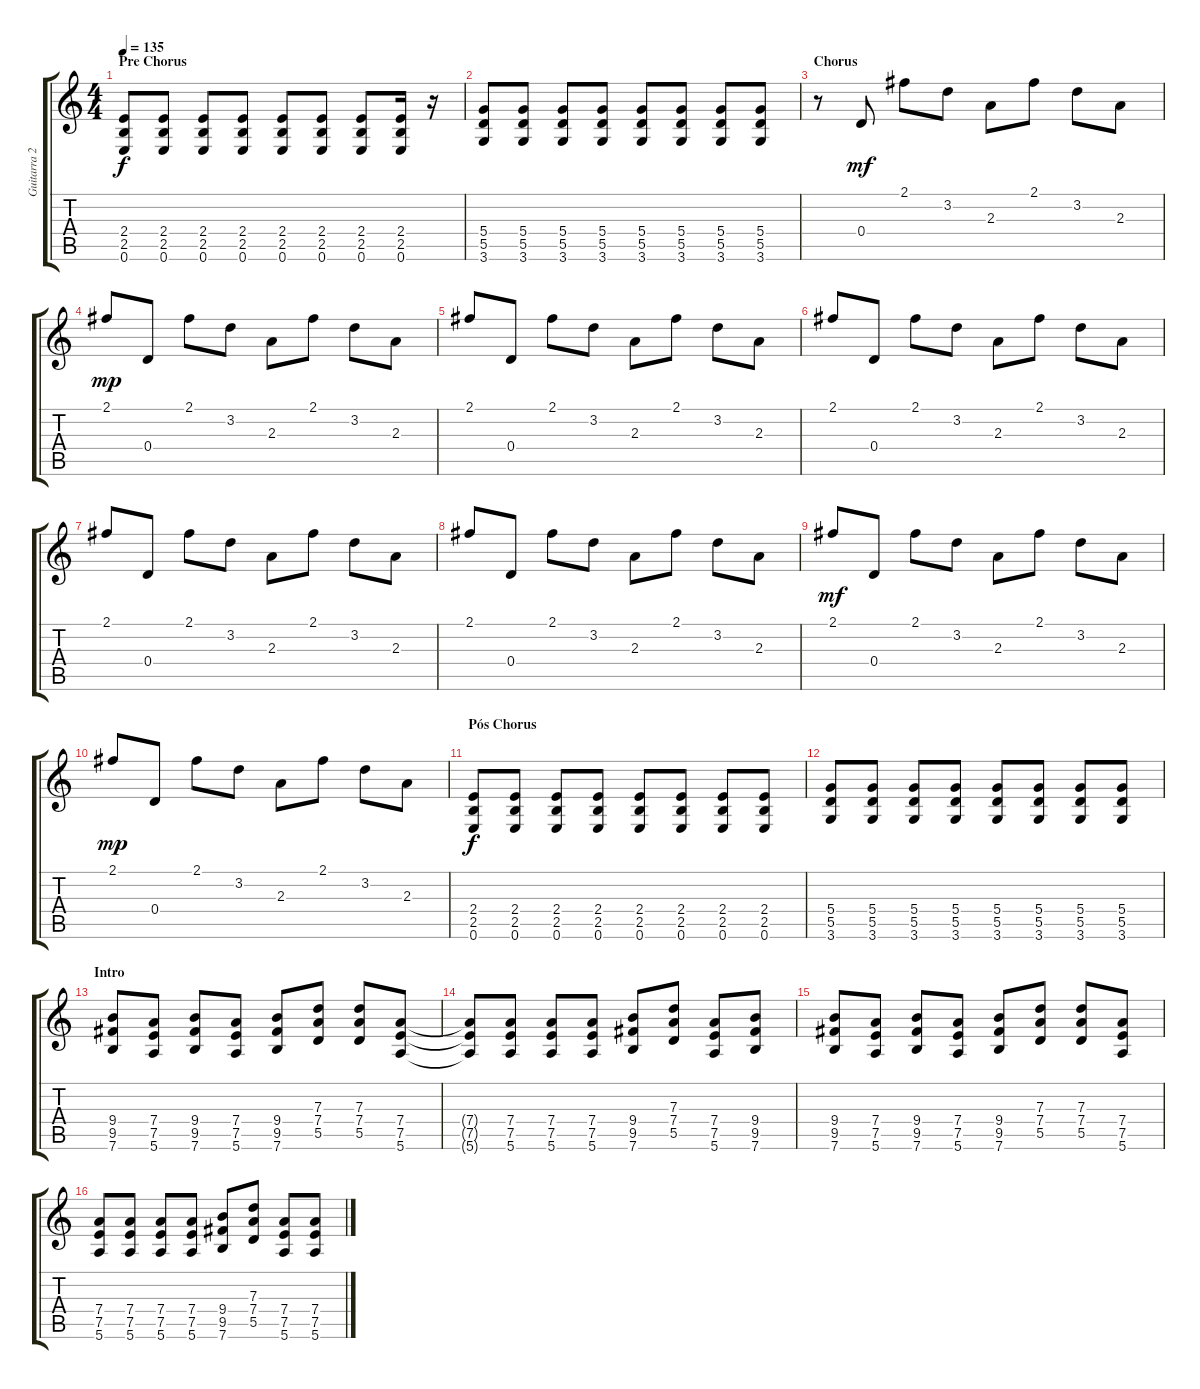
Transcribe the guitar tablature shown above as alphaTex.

\track ("Guitarra 2 - Erik" "Guitarra 2") {instrument distortionguitar}
\staff {score tabs}
\tuning (E4 B3 G3 D3 A2 E2) {hide}
\ts (4 4)
\section ("" "Pre Chorus")
\tempo 135
\clef g2
\ks c
(2.4 2.5 0.6).8{dy f} (2.4 2.5 0.6).8 (2.4 2.5 0.6).8 (2.4 2.5 0.6).8 (2.4 2.5 0.6).8 (2.4 2.5 0.6).8 (2.4 2.5 0.6).8 (2.4 2.5 0.6).16 r.16 |
(5.4 5.5 3.6).8 (5.4 5.5 3.6).8 (5.4 5.5 3.6).8 (5.4 5.5 3.6).8 (5.4 5.5 3.6).8 (5.4 5.5 3.6).8 (5.4 5.5 3.6).8 (5.4 5.5 3.6).8 |
\section ("" "Chorus")
r.8 0.4.8{dy mf} 2.1.8 3.2.8 2.3.8 2.1.8 3.2.8 2.3.8 |
2.1.8{dy mp} 0.4.8 2.1.8 3.2.8 2.3.8 2.1.8 3.2.8 2.3.8 |
2.1.8 0.4.8 2.1.8 3.2.8 2.3.8 2.1.8 3.2.8 2.3.8 |
2.1.8 0.4.8 2.1.8 3.2.8 2.3.8 2.1.8 3.2.8 2.3.8 |
2.1.8 0.4.8 2.1.8 3.2.8 2.3.8 2.1.8 3.2.8 2.3.8 |
2.1.8 0.4.8 2.1.8 3.2.8 2.3.8 2.1.8 3.2.8 2.3.8 |
2.1.8{dy mf} 0.4.8 2.1.8 3.2.8 2.3.8 2.1.8 3.2.8 2.3.8 |
2.1.8{dy mp} 0.4.8 2.1.8 3.2.8 2.3.8 2.1.8 3.2.8 2.3.8 |
\section ("" "Pós Chorus")
(2.4 2.5 0.6).8{dy f} (2.4 2.5 0.6).8 (2.4 2.5 0.6).8 (2.4 2.5 0.6).8 (2.4 2.5 0.6).8 (2.4 2.5 0.6).8 (2.4 2.5 0.6).8 (2.4 2.5 0.6).8 |
(5.4 5.5 3.6).8 (5.4 5.5 3.6).8 (5.4 5.5 3.6).8 (5.4 5.5 3.6).8 (5.4 5.5 3.6).8 (5.4 5.5 3.6).8 (5.4 5.5 3.6).8 (5.4 5.5 3.6).8 |
\section ("" "Intro")
(9.4 9.5 7.6).8 (7.4 7.5 5.6).8 (9.4 9.5 7.6).8 (7.4 7.5 5.6).8 (9.4 9.5 7.6).8 (7.3 7.4 5.5).8 (7.3 7.4 5.5).8 (7.4 7.5 5.6).8 |
(7.4{t} 7.5{t} 5.6{t}).8 (7.4 7.5 5.6).8 (7.4 7.5 5.6).8 (7.4 7.5 5.6).8 (9.4 9.5 7.6).8 (7.3 7.4 5.5).8 (7.4 7.5 5.6).8 (9.4 9.5 7.6).8 |
(9.4 9.5 7.6).8 (7.4 7.5 5.6).8 (9.4 9.5 7.6).8 (7.4 7.5 5.6).8 (9.4 9.5 7.6).8 (7.3 7.4 5.5).8 (7.3 7.4 5.5).8 (7.4 7.5 5.6).8 |
(7.4 7.5 5.6).8 (7.4 7.5 5.6).8 (7.4 7.5 5.6).8 (7.4 7.5 5.6).8 (9.4 9.5 7.6).8 (7.3 7.4 5.5).8 (7.4 7.5 5.6).8 (7.4 7.5 5.6).8
